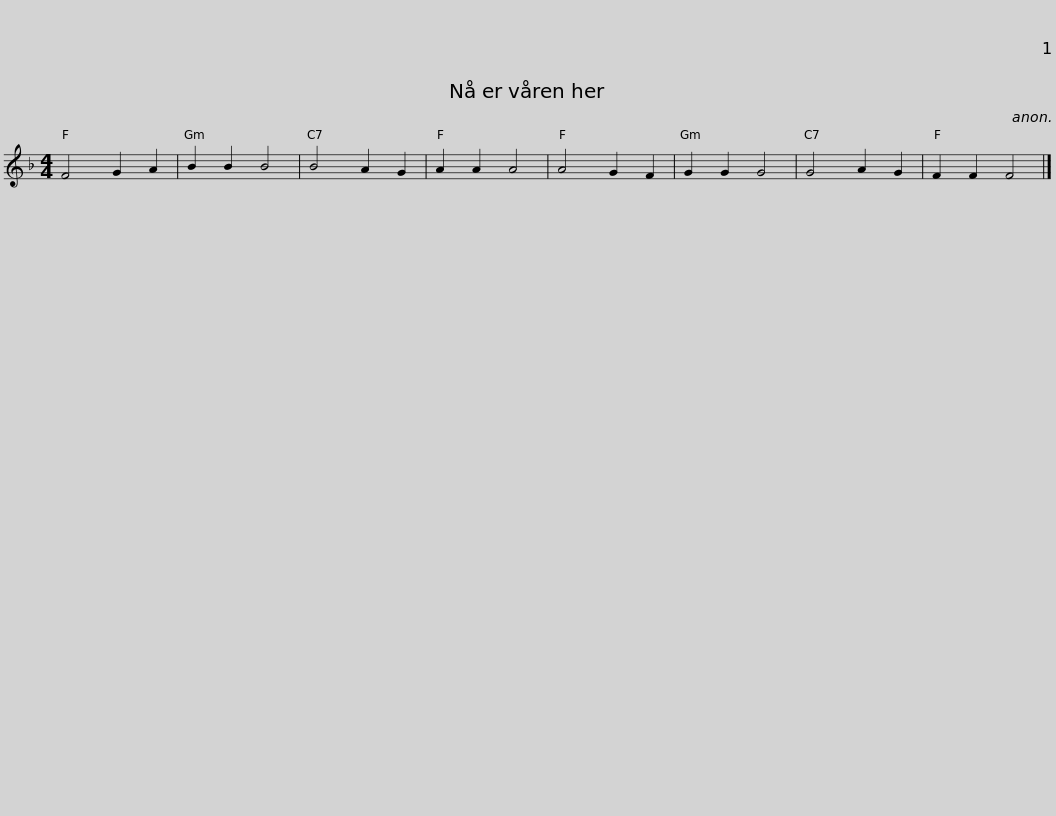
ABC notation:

X:1
L:1/8
M:4/4
I:linebreak $
K:F
V:1 treble
V:1
 F4 G2 A2 | B2 B2 B4 | B4 A2 G2 | A2 A2 A4 | A4 G2 F2 | %5
 G2 G2 G4 | G4 A2 G2 | F2 F2 F4 |] %8
